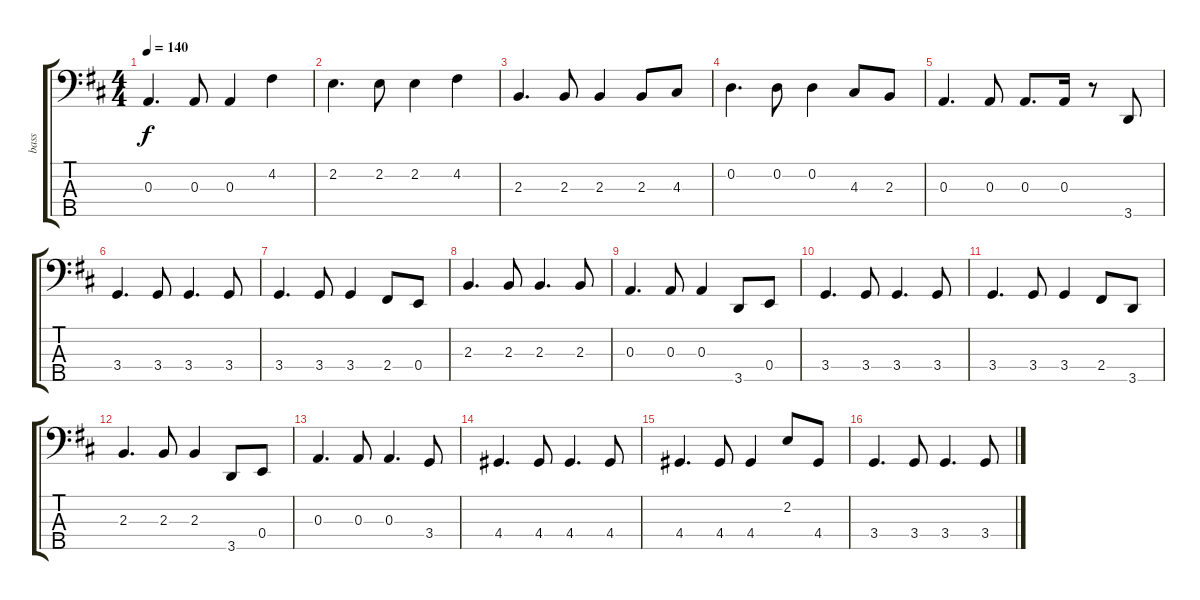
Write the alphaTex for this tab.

\track ("bass" "bass") {instrument electricbassfinger}
\staff {score tabs}
\tuning (G2 D2 A1 E1 B0) {hide}
\ts (4 4)
\tempo 140
\clef f4
\ks d
0.3.4{d dy f} 0.3.8 0.3.4 4.2.4 |
2.2.4{d} 2.2.8 2.2.4 4.2.4 |
2.3.4{d} 2.3.8 2.3.4 2.3.8 4.3.8 |
0.2.4{d} 0.2.8 0.2.4 4.3.8 2.3.8 |
0.3.4{d} 0.3.8 0.3.8{d} 0.3.16 r.8 3.5.8 |
3.4.4{d} 3.4.8 3.4.4{d} 3.4.8 |
3.4.4{d} 3.4.8 3.4.4 2.4.8 0.4.8 |
2.3.4{d} 2.3.8 2.3.4{d} 2.3.8 |
0.3.4{d} 0.3.8 0.3.4 3.5.8 0.4.8 |
3.4.4{d} 3.4.8 3.4.4{d} 3.4.8 |
3.4.4{d} 3.4.8 3.4.4 2.4.8 3.5.8 |
2.3.4{d} 2.3.8 2.3.4 3.5.8 0.4.8 |
0.3.4{d} 0.3.8 0.3.4{d} 3.4.8 |
4.4.4{d} 4.4.8 4.4.4{d} 4.4.8 |
4.4.4{d} 4.4.8 4.4.4 2.2.8 4.4.8 |
3.4.4{d} 3.4.8 3.4.4{d} 3.4.8
